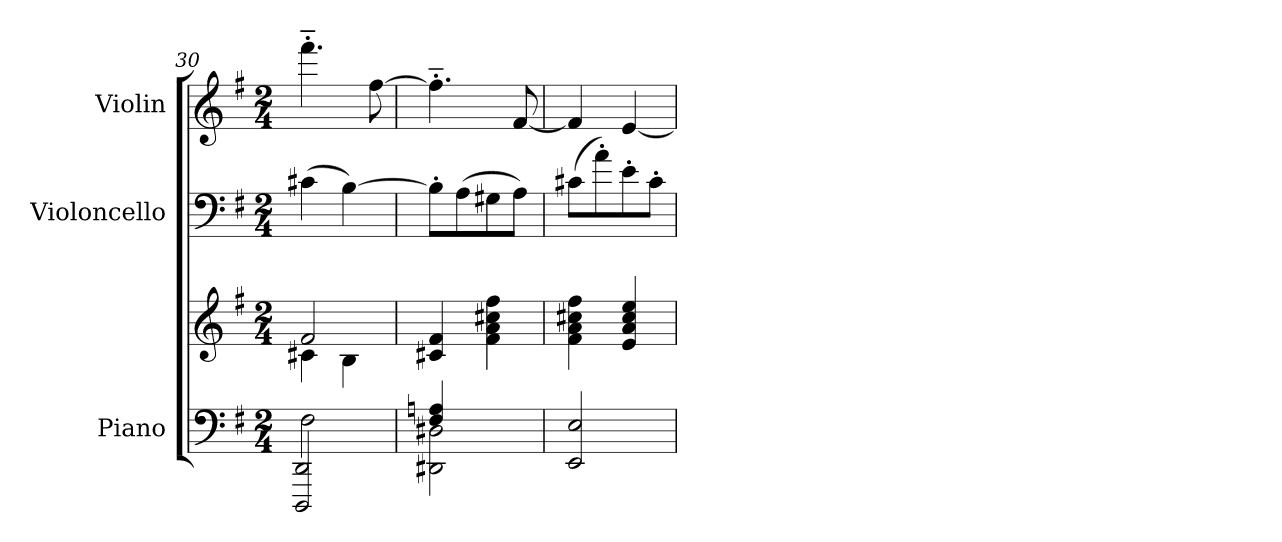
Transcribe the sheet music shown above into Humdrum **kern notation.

**kern	**kern	**kern	**kern
*part3	*part3	*part2	*part1
*staff4	*staff3	*staff2	*staff1
*I"Piano	*	*I"Violoncello	*I"Violin
*I'Pno.	*	*I'Vc.	*I'Vln.
*clefF4	*clefG2	*clefF4	*clefG2
*k[f#]	*k[f#]	*k[f#]	*k[f#]
*M2/4	*M2/4	*M2/4	*M2/4
=30	=30	=30	=30
*^	*^	*	*
2F#:\	2DDD/ 2DD/	2f#/	4c#X\	(4c#j\	4.fff#'~\
.	.	.	4B\	[4B\)	.
.	.	.	.	.	[8ff#\
*	*	*v	*v	*	*
!!LO:PB:g=z
=31	=31	=31	=31	=31
4F#/ 4Ani/	2DD#X\ 2D#X\	4c#X/ 4f#/	8B'\L]	4.ff#'~\]
.	.	.	(8A\	.
4ryy	.	4f#\ 4a\ 4cc#X\ 4ff#\	8G#X\	.
.	.	.	8A\J)	[8f#/
*v	*v	*	*	*
=32	=32	=32	=32
2EE/ 2E/	4f#\ 4a\ 4cc#X\ 4ff#\	(8c#X\L	4f#/]
.	.	8a'\)	.
.	4e/ 4a/ 4cc#/ 4ee/	8e'\	[4e/
.	.	8c#'\J	.
=	=	=	=
*-	*-	*-	*-
